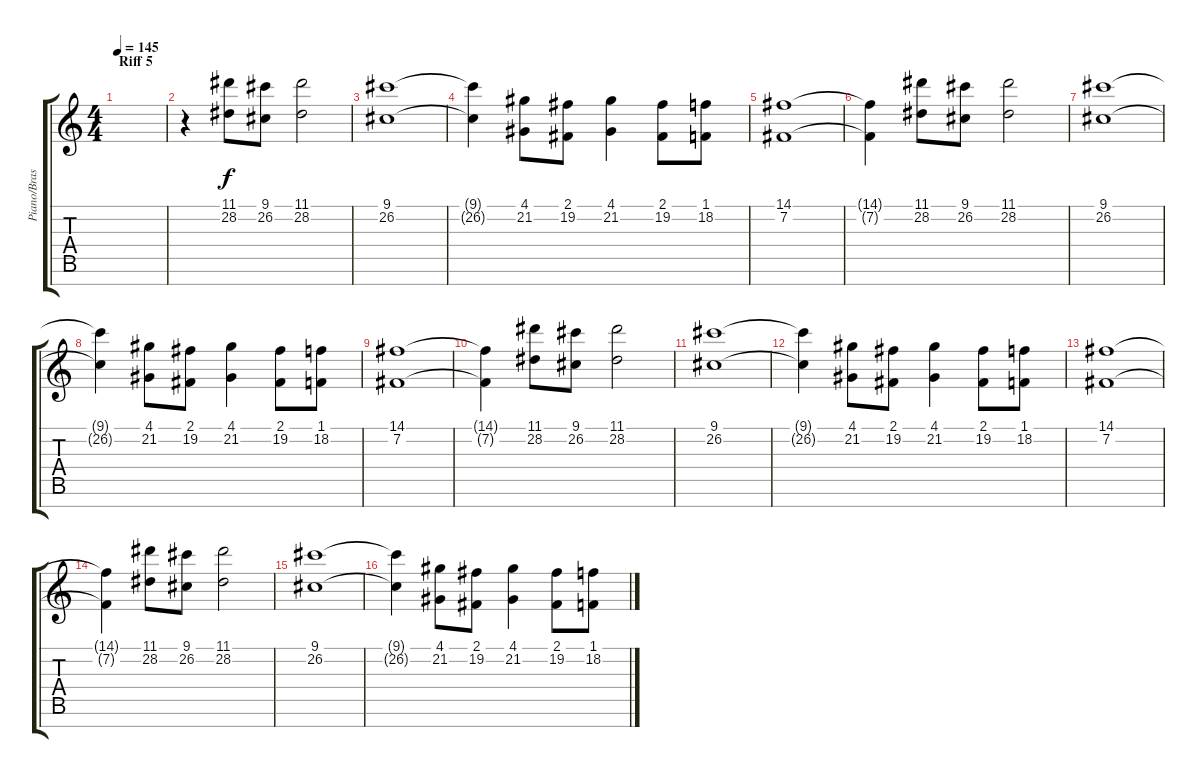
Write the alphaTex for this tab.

\track ("Piano/Brass" "Piano/Bras") {instrument acousticgrandpiano}
\staff {score tabs}
\tuning (E4 B3 G3 D3 A2 E2 B1) {hide}
\ts (4 4)
\section ("" "Riff 5")
\tempo 145
\clef g2
\ks c
|
r.4 (11.1 28.2).8 (9.1 26.2).8 (11.1 28.2).2 |
(9.1 26.2).1 |
(9.1{t} 26.2{t}).4 (4.1 21.2).8 (2.1 19.2).8 (4.1 21.2).4 (2.1 19.2).8 (1.1 18.2).8 |
(14.1 7.2).1 |
(14.1{t} 7.2{t}).4 (11.1 28.2).8 (9.1 26.2).8 (11.1 28.2).2 |
(9.1 26.2).1 |
(9.1{t} 26.2{t}).4 (4.1 21.2).8 (2.1 19.2).8 (4.1 21.2).4 (2.1 19.2).8 (1.1 18.2).8 |
(14.1 7.2).1 |
(14.1{t} 7.2{t}).4 (11.1 28.2).8 (9.1 26.2).8 (11.1 28.2).2 |
(9.1 26.2).1 |
(9.1{t} 26.2{t}).4 (4.1 21.2).8 (2.1 19.2).8 (4.1 21.2).4 (2.1 19.2).8 (1.1 18.2).8 |
(14.1 7.2).1 |
(14.1{t} 7.2{t}).4 (11.1 28.2).8 (9.1 26.2).8 (11.1 28.2).2 |
(9.1 26.2).1 |
(9.1{t} 26.2{t}).4 (4.1 21.2).8 (2.1 19.2).8 (4.1 21.2).4 (2.1 19.2).8 (1.1 18.2).8
